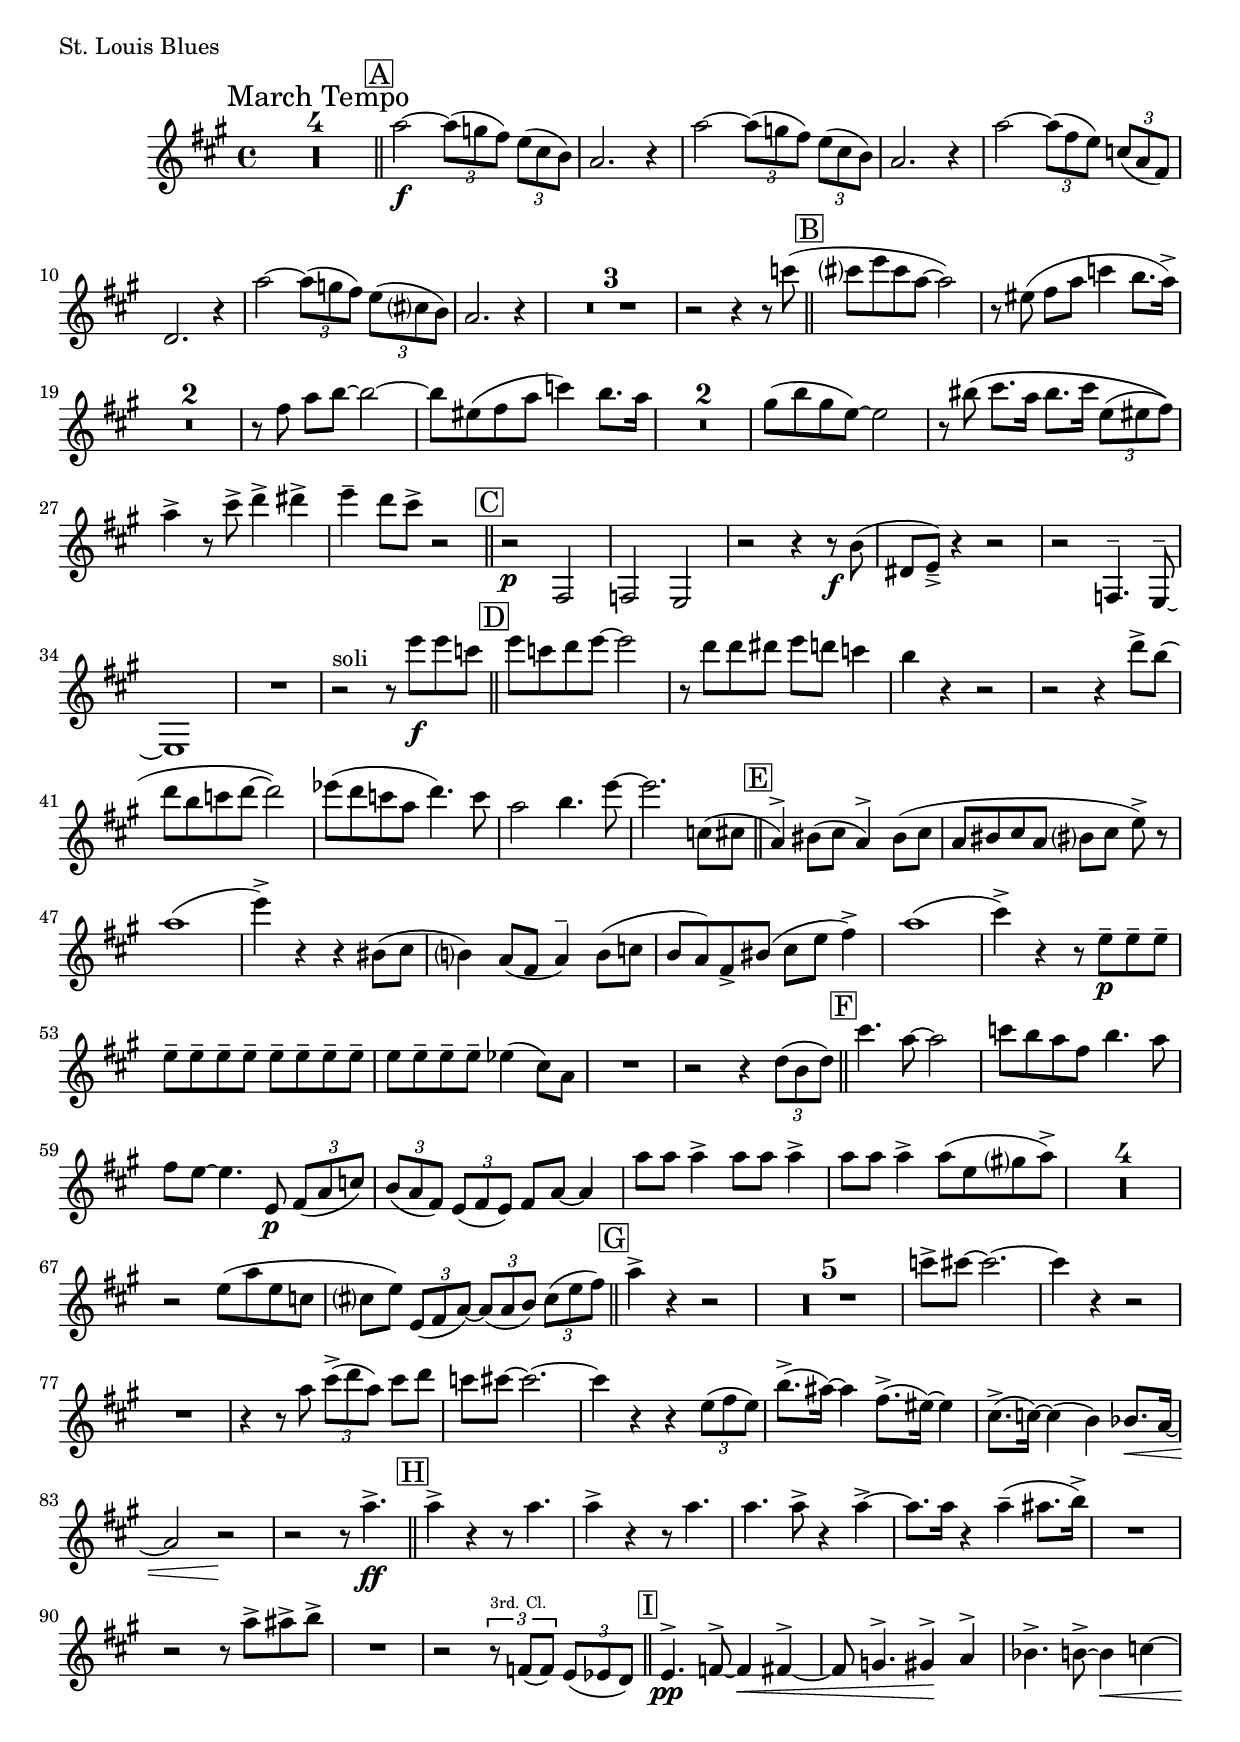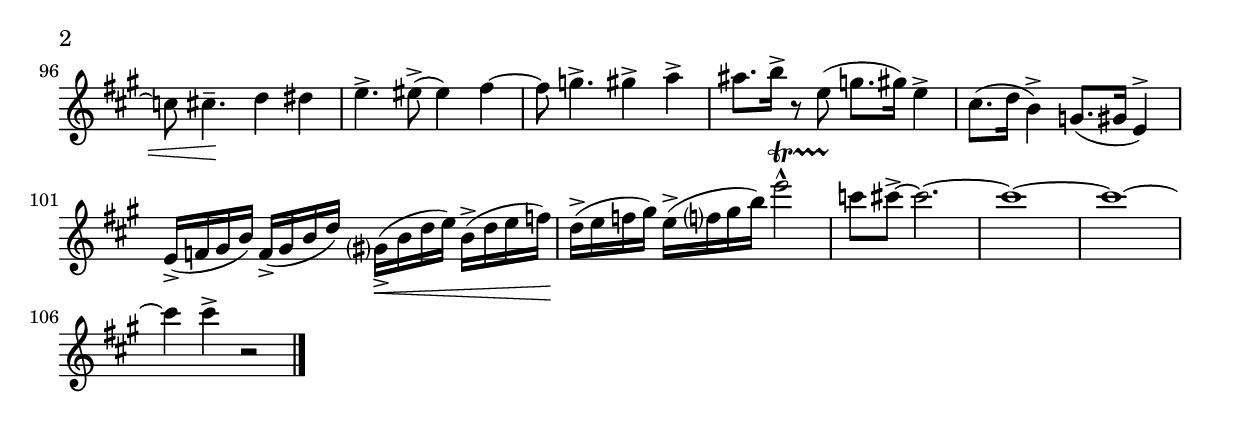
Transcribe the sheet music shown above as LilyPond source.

\version "2.22.1"

% When ready to include in collection: 1. Comment out top section.
% 				       2. Create include file of relative and
%					  header.
%#(allow-volta-hook "||")
%Comment out from here
%{
#(ly:set-option 'point-and-click #t)
%#(set-default-paper-size "a5" 'landscape)
#(set-default-paper-size "a4" 'portrait)
#(set-global-staff-size 15) % set staff-size when ready to print

\include "../../../Includes/Polis_format.ily"

%...to here
%}
  \score {

    % Svenska Polisens Marscher: 1. Title    
    \relative c''' { 
    	    \key a \major \time 4/4 
    	    \compressEmptyMeasures
    	    \set Score.markFormatter = #format-mark-box-letters	    
    	    \mark \markup {"March Tempo"}
    	    
    R1*4 \bar "||"
    \mark \markup { \box { A } } a2 ~ _\f \times 2/3 {
      a8 ( [ g8 fis8 ) ]
    }
    \times 2/3  {
      e8 ( [ cis8 b8 ) ]
    }
    | % 6
    a2. r4 | % 7
    a'2 ~ \times 2/3 {
      a8 ( [ g8 fis8 ) ]
    }
    \times 2/3  {
      e8 ( [ cis8 b8 ) ]
    }
    | % 8
    a2. r4 | % 9
    a'2 ~ \times 2/3 {
      a8 ( [ fis8 e8 ) ]
    }
    \times 2/3  {
      c8 ( [ a8 fis8 ) ]
    }
    | \barNumberCheck #10
    d2. r4 | % 11
    a''2 ~ \times 2/3 {
      a8 ( [ g8 fis8 ) ]
    }
    \times 2/3  {
      e8 ( [ cis?8 b8 ) ]
    }
    | % 12
    a2. r4   | % 13
    R1*3 | % 16
    r2 r4 r8 c'8 ( \bar "||" |
    \mark \markup { \box { B } } cis?8
    [ e8 cis8 a8 ~ ] a2 ) | % 18
    r8 eis8 ( fis8 [ a8 ] c4
    b8. [ a16^> ) ] | % 19
    R1*2 | % 21
    r8 fis8 a8 [ b8 ~ ] b2 ~
    | % 22
    b8 [ eis,8 ( fis8 a8 ]
    c4 ) b8. [ a16 ] | % 23
    R1*2 | % 25
    gis8 ( [ b8 gis8 e8 ) ~
    ] e2 | % 26
    r8 bis'8 \( cis8. [ a16 ] 
    bis8. [ cis16 ] \times 2/3 {
      e,8 [ ( eis8 fis8 ) ] \)
    }
      | % 27
    a4 ^> r8 cis8 ^> d4 ^> 
    dis4 ^> | % 28
    e4^- d8 [ cis8 ^> ] r2 \bar "||"
    \mark \markup { \box { C } } r2 _\p fis,,,2 |
    \barNumberCheck #30
    f2 e2 | % 31
    r2 r4 r8 _\f b''8 ( | % 32
    dis,8 [ e8 ) _> _- ^> ] r4 r2 | % 33
    r2 f,4. ^- e8 ~ ^- | % 34
    e1 | % 35
    R1 | % 36
    r2 ^ "soli" r8 e'''8 [ _\f e8 c8 ]
    \bar "||"
    \mark \markup { \box { D } } e8 [ c8
    d8 e8 ~ ] e2   | % 38
    r8 d8 [ d8 dis8 ] e8 [
    d8 ] c4 | % 39
    b4 r4 r2 | \barNumberCheck #40
    r2 r4 d8 ^> [ b8 ( ] | % 41
    d8 [ b8 c8 d8 ~ ]
    d2 ) | % 42
    es8 ( [ d8 c8 a8 ]
    d4. ) c8 | % 43
    a2 b4. e8 ~ | % 44
    e2. c,8 ( [ cis8 ] \bar "||"
    \mark \markup { \box { E } } a4 ) ^> bis8 ( [
    cis8 ] a4 ) ^> bis8 ( [ 
    cis8 ]   | % 46
    a8 [ bis8 cis8 a8 ] 
    bis?8 [ cis8 ] e8 ) ^> r8 | % 47
    a1 ( | % 48
    e'4 ) ^> r4 r4 bis,8 ( [ cis8 ] | % 49
    b?4 ) a8 ( [ fis8 ] a4 ) ^-
    b8 ( [ c8 ] | \barNumberCheck #50
    b8 [ a8 ) fis8 _> bis8 ( ]
    cis8 [ e8 ] fis4 ) ^> | % 51
    a1 ( | % 52
    cis4 ) ^> r4 r8 e,8 ^- [ _\p e8 ^-
    e8 ^- ]   | % 53
    e8 ^- [ e8 ^- e8 ^- e8
    ^- ] e8 ^- [ e8 ^- e8 ^- 
    e8 ^- ] | % 54
    e8 [ e8 ^- e8 ^- e8 ^- ]
    es4 ( cis8 ) [ a8 ] | % 55
    R1 | % 56
    r2 r4 \times 2/3 {
      d8 ( [ b8 d8 ) ]
    }
    \bar "||"
    \mark \markup { \box { F } } cis'4. a8 ~
    a2 | % 58
    c8 [ b8 a8 fis8 ]
    b4. a8 | % 59
    fis8 [ e8 ~ ] e4. e,8 _\p
    \times 2/3 {
      fis8 ( [ a8 c8 ) ]
    }
    | \barNumberCheck #60
    \times 2/3  {
      b8 ( [ a8 fis8 ) ]
    }
    \times 2/3  {
      e8 ( [ fis8 e8 ) ]
    }
    fis8 [ a8 ~ ] a4 | % 61
    a'8 [ a8 ] a4 ^> a8 [
    a8 ] a4 ^>   | % 62
    a8 [ a8 ] a4 ^> a8 ( [
    e8 gis?8 a8 ) ^> ] | % 63
    R1*4 | % 67
    r2 e8 ( [ a8 e8 c8 ] | % 68
    cis?8 [ e8 ) ] \times 2/3 {
      e,8 ( [ fis8 a8 ) ~ ]
    }
    \times 2/3  {
      a8 ( [ a8 b8 ) ]
    }
    \times 2/3  {
      cis8 ( [ e8 fis8 ) ]
    }
    \bar "||"
    \mark \markup { \box { G } } a4 ^> r4 r2 |
    \barNumberCheck #70
    R1*5 | % 75
    c8 ^> [ cis8 ~ ] cis2. ~ | % 76
    cis4 r4 r2 | % 77
    R1 | % 78
    r4 r8 a8 \times 2/3 {
      cis8 ( ^> [ d8 a8 ) ]
    }
    cis8 [ d8 ] | % 79
    c8 [ cis8 ~ ] cis2. ~   |
    \barNumberCheck #80
    cis4 r4 r4 \times 2/3 {
      e,8 ( [ fis8 e8 ) ]
    }
    | % 81
    b'8.^> [ ( ais16 ~ ) ] ais4
    fis8. ( ^> [ eis16 ) ~ ] eis4 | % 82
    cis8. ( ^> [ c16 ) ~ ] c4 (
    b4 ) bes8. [ _\< a16 ~ ] | % 83
    a2 r2 -\! | % 84
    r2 r8 a'4. ^> _\ff \bar "||"
    \mark \markup { \box { H } } a4 ^> r4 r8 a4.
    | % 86
    a4 ^> r4 r8 a4. | % 87
    a4. a8 ^> r4 a4 ~ ^> | % 88
    a8. [ a16 ] r4 a4 ( ^- 
    ais8. [ b16 ) ^> ] | % 89
    R1 | \barNumberCheck #90
    r2 r8 a8 ^> [ ais8 ^> b8 ^> ]
      | % 91
    R1 | % 92
    r2 \times 2/3 {
      r8 ^\markup{ \teeny {3rd. Cl.} } f,8 ( [ 
      f8 ) ]
    }
    \times 2/3  {
      e8 ( [ es8 d8 ) ]
    }
    \bar "||"
    \mark \markup { \box { I } } e4. ^> _\pp f8 ~ ^>
    f4 _\< fis4 ~ ^> | % 94
    fis8 g4. ^> gis4 ^> -\! a4 ^> | % 95
    bes4. ^> b8 ^> ~  b4 _\< 
    c4 ~ | % 96
    c8 cis4. ^- -\! d4 dis4
    | % 97
    e4. ^> eis8 ( ^> eis4 ) 
    fis4 ~ | % 98
    fis8 g4. ^> gis4 ^> a4
    ^> | % 99
    ais8. [ b16 ^> ] r8 e,8 (
    g8. [ gis16 ) ] e4 ^> |
    \barNumberCheck #100
    cis8. ( [ d16 ] b4 ) ^> g8.
    ( [ gis16 ] e4 ) ^>   | % 101
    e16 ( _> [ f16 gis16 b16 ) ]
    f16 ( _> [ gis16 b16 d16 ) ]
    gis,?16 ( _> [ _\< b16 d16 e16 )
    ] b16 ( ^> [ d16 e16 f16
    ) ] -\! | % 102
    d16 ( ^> [ e16 f16 gis16
    ) ] e16 ( ^> [ f?16 gis16 
    b16 ) ] e2^^ \startTrillSpan | % 103
    c8  \stopTrillSpan [ cis8 ^> ~ ] cis2. ~ | % 104
    cis1 ~ | % 105
    cis1 ~ | % 106
    cis4 cis4 ^> r2
    \bar "|."
  
  }%end relative
    
    \header {
    	    piece = "St. Louis Blues"
    	    composer = "W. C. Handy"
    	}
    \layout {ragged-last = ##t
    	}
    	
  }%end score
